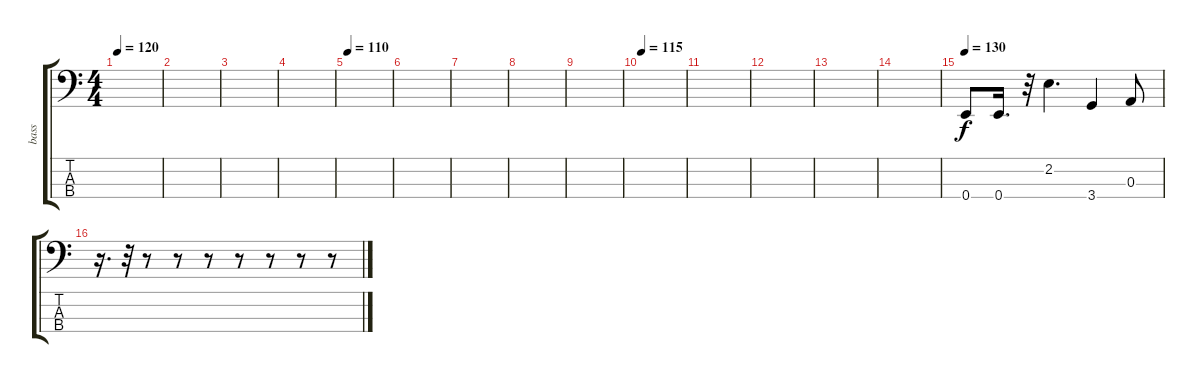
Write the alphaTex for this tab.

\track ("bass" "bass") {instrument electricbassfinger}
\staff {score tabs}
\tuning (G2 D2 A1 E1) {hide}
\ts (4 4)
\tempo 120
\clef f4
\ks c
|
|
|
|
\tempo 110
|
|
|
|
|
\tempo 115
|
|
|
|
|
\tempo 130
0.4.8 0.4.16{d} r.32 2.2.4{d} 3.4.4 0.3.8 |
r.16{d} r.32 r.8 r.8 r.8 r.8 r.8 r.8 r.8
